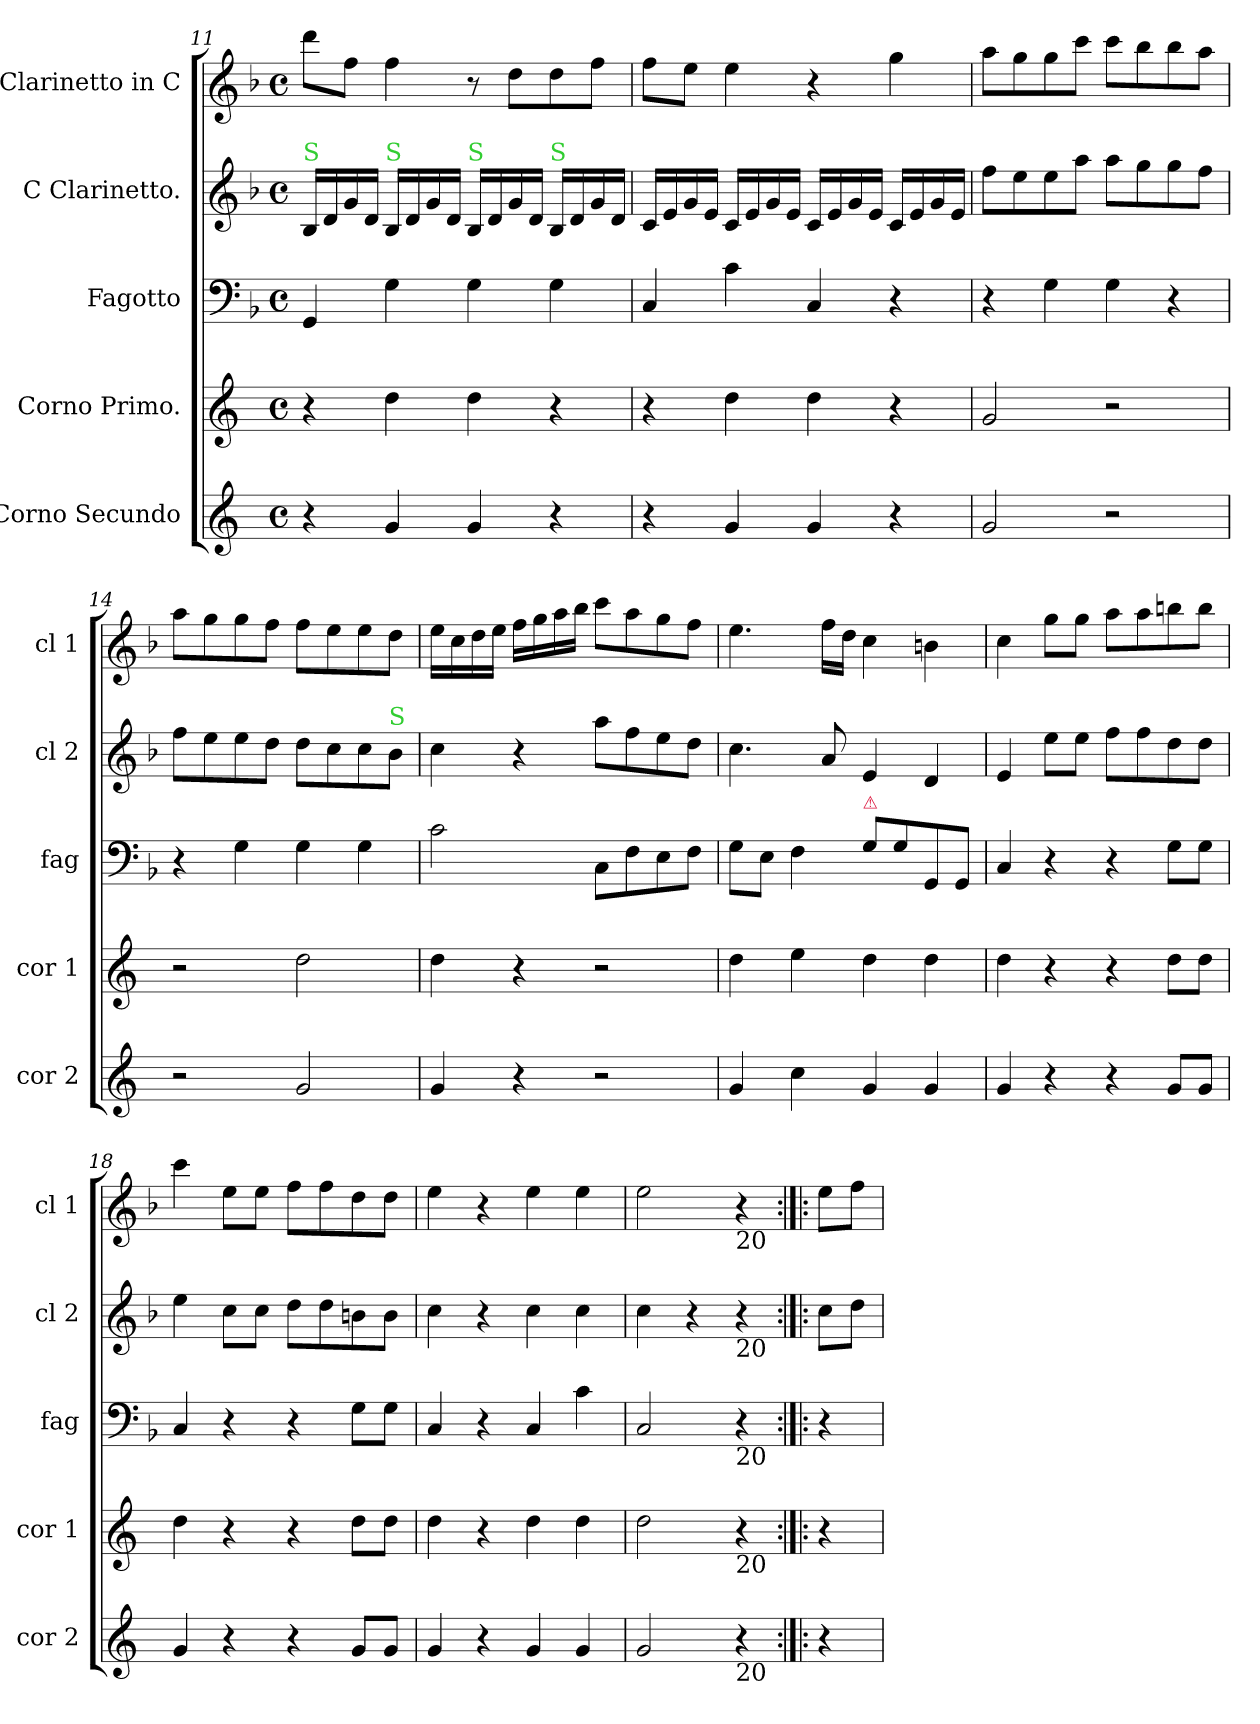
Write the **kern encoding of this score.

**kern	**kern	**kern	**kern	**kern
*part5	*part4	*part3	*part2	*part1
*staff5	*staff4	*staff3	*staff2	*staff1
*I"Corno Secundo	*I"Corno Primo.	*I"Fagotto	*I"C Clarinetto.	*I"Clarinetto in C
*I'cor 2	*I'cor 1	*I'fag	*I'cl 2	*I'cl 1
*clefG2	*clefG2	*clefF4	*clefG2	*clefG2
*ITrd4c7	*ITrd4c7	*	*	*
*k[b-]	*k[b-]	*k[b-]	*k[b-]	*k[b-]
*M4/4	*M4/4	*M4/4	*M4/4	*M4/4
*met(c)	*met(c)	*met(c)	*met(c)	*met(c)
=11	=11	=11	=11	=11
!	!	!	!LO:TX:a:color=limegreen:t=S	!
4r	4r	4GG/	16B-/LL	8ddd\L
.	.	.	16d/	.
.	.	.	16g/	8ff\J
.	.	.	16d/JJ	.
!	!	!	!LO:TX:a:color=limegreen:t=S	!
4c/	4g\	4G\	16B-/LL	4ff\
.	.	.	16d/	.
.	.	.	16g/	.
.	.	.	16d/JJ	.
!	!	!	!LO:TX:a:color=limegreen:t=S	!
4c/	4g\	4G\	16B-/LL	8r
.	.	.	16d/	.
.	.	.	16g/	8dd\L
.	.	.	16d/JJ	.
!	!	!	!LO:TX:a:color=limegreen:t=S	!
4r	4r	4G\	16B-/LL	8dd\
.	.	.	16d/	.
.	.	.	16g/	8ff\J
.	.	.	16d/JJ	.
=12	=12	=12	=12	=12
4r	4r	4C/	16c/LL	8ff\L
.	.	.	16e/	.
.	.	.	16g/	8ee\J
.	.	.	16e/JJ	.
4c/	4g\	4c\	16c/LL	4ee\
.	.	.	16e/	.
.	.	.	16g/	.
.	.	.	16e/JJ	.
4c/	4g\	4C/	16c/LL	4r
.	.	.	16e/	.
.	.	.	16g/	.
.	.	.	16e/JJ	.
4r	4r	4r	16c/LL	4gg\
.	.	.	16e/	.
.	.	.	16g/	.
.	.	.	16e/JJ	.
=13	=13	=13	=13	=13
2c/	2c/	4r	8ff\L	8aa\L
.	.	.	8ee\	8gg\
.	.	4G\	8ee\	8gg\
.	.	.	8aa\J	8ccc\J
2r	2r	4G\	8aa\L	8ccc\L
.	.	.	8gg\	8bb-\
.	.	4r	8gg\	8bb-\
.	.	.	8ff\J	8aa\J
=14	=14	=14	=14	=14
2r	2r	4r	8ff\L	8aa\L
.	.	.	8ee\	8gg\
.	.	4G\	8ee\	8gg\
.	.	.	8dd\J	8ff\J
2c/	2g\	4G\	8dd\L	8ff\L
.	.	.	8cc\	8ee\
.	.	4G\	8cc\	8ee\
!	!	!	!LO:TX:a:color=limegreen:t=S	!
.	.	.	8b-\J	8dd\J
=15	=15	=15	=15	=15
4c/	4g\	2c\	4cc\	16ee\LL
.	.	.	.	16cc\
.	.	.	.	16dd\
.	.	.	.	16ee\JJ
4r	4r	.	4r	16ff\LL
.	.	.	.	16gg\
.	.	.	.	16aa\
.	.	.	.	16bb-\JJ
2r	2r	8C\L	8aa\L	8ccc\L
.	.	8F\	8ff\	8aa\
.	.	8E\	8ee\	8gg\
.	.	8F\J	8dd\J	8ff\J
=16	=16	=16	=16	=16
4c/	4g\	8G\L	4.cc\	4.ee\
.	.	8E\J	.	.
4f\	4a\	4F\	.	.
.	.	.	8a/	16ff\LL
.	.	.	.	16dd\JJ
!	!	!LO:TX:a:color=crimson:t=⚠	!	!
4c/	4g\	8G\L	4e/	4cc\
.	.	8G\	.	.
4c/	4g\	8GG/	4d/	4bn\
.	.	8GG/J	.	.
=17	=17	=17	=17	=17
4c/	4g\	4C/	4e/	4cc\
4r	4r	4r	8ee\L	8gg\L
.	.	.	8ee\J	8gg\J
4r	4r	4r	8ff\L	8aa\L
.	.	.	8ff\	8aa\
8c/L	8g\L	8G\L	8dd\	8bbn\
8c/J	8g\J	8G\J	8dd\J	8bb\J
=18	=18	=18	=18	=18
4c/	4g\	4C/	4ee\	4ccc\
4r	4r	4r	8cc\L	8ee\L
.	.	.	8cc\J	8ee\J
4r	4r	4r	8dd\L	8ff\L
.	.	.	8dd\	8ff\
8c/L	8g\L	8G\L	8bn\	8dd\
8c/J	8g\J	8G\J	8b\J	8dd\J
=19	=19	=19	=19	=19
4c/	4g\	4C/	4cc\	4ee\
4r	4r	4r	4r	4r
4c/	4g\	4C/	4cc\	4ee\
4c/	4g\	4c\	4cc\	4ee\
=20	=20	=20	=20	=20
2c/	2g\	2C/	4cc\	2ee\
.	.	.	4r	.
!	!	!	!	!LO:TX:b:t=20
!	!	!	!LO:TX:b:t=20	!
!	!	!LO:TX:b:t=20	!	!
!	!LO:TX:b:t=20	!	!	!
!LO:TX:b:t=20	!	!	!	!
4r	4r	4r	4r	4r
=:|!|:	=:|!|:	=:|!|:	=:|!|:	=:|!|:
4r	4r	4r	8cc\L	8ee\L
.	.	.	8dd\J	8ff\J
=	=	=	=	=
*-	*-	*-	*-	*-
